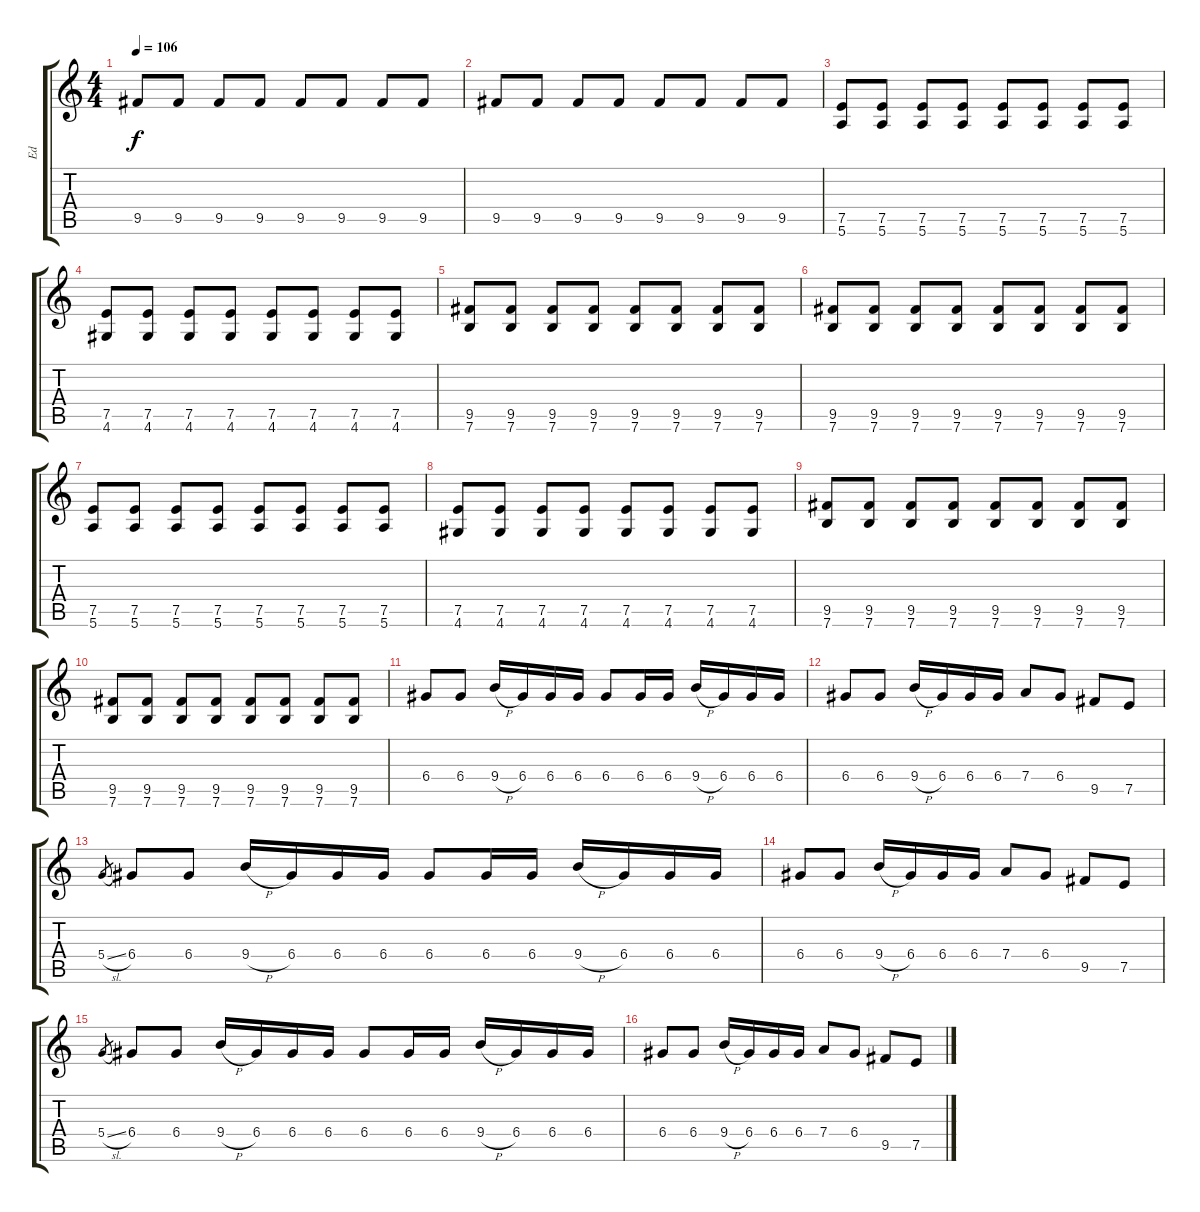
\track ("Ed" "Ed") {instrument overdrivenguitar}
\staff {score tabs}
\tuning (E4 B3 G3 D3 A2 E2) {hide}
\ts (4 4)
\tempo 106
\clef g2
\ks c
9.5.8{dy f} 9.5.8 9.5.8 9.5.8 9.5.8 9.5.8 9.5.8 9.5.8 |
9.5.8 9.5.8 9.5.8 9.5.8 9.5.8 9.5.8 9.5.8 9.5.8 |
(7.5 5.6).8 (7.5 5.6).8 (7.5 5.6).8 (7.5 5.6).8 (7.5 5.6).8 (7.5 5.6).8 (7.5 5.6).8 (7.5 5.6).8 |
(7.5 4.6).8 (7.5 4.6).8 (7.5 4.6).8 (7.5 4.6).8 (7.5 4.6).8 (7.5 4.6).8 (7.5 4.6).8 (7.5 4.6).8 |
(9.5 7.6).8 (9.5 7.6).8 (9.5 7.6).8 (9.5 7.6).8 (9.5 7.6).8 (9.5 7.6).8 (9.5 7.6).8 (9.5 7.6).8 |
(9.5 7.6).8 (9.5 7.6).8 (9.5 7.6).8 (9.5 7.6).8 (9.5 7.6).8 (9.5 7.6).8 (9.5 7.6).8 (9.5 7.6).8 |
(7.5 5.6).8 (7.5 5.6).8 (7.5 5.6).8 (7.5 5.6).8 (7.5 5.6).8 (7.5 5.6).8 (7.5 5.6).8 (7.5 5.6).8 |
(7.5 4.6).8 (7.5 4.6).8 (7.5 4.6).8 (7.5 4.6).8 (7.5 4.6).8 (7.5 4.6).8 (7.5 4.6).8 (7.5 4.6).8 |
(9.5 7.6).8 (9.5 7.6).8 (9.5 7.6).8 (9.5 7.6).8 (9.5 7.6).8 (9.5 7.6).8 (9.5 7.6).8 (9.5 7.6).8 |
(9.5 7.6).8 (9.5 7.6).8 (9.5 7.6).8 (9.5 7.6).8 (9.5 7.6).8 (9.5 7.6).8 (9.5 7.6).8 (9.5 7.6).8 |
6.4.8 6.4.8 9.4{h}.16 6.4.16 6.4.16 6.4.16 6.4.8 6.4.16 6.4.16 9.4{h}.16 6.4.16 6.4.16 6.4.16 |
6.4.8 6.4.8 9.4{h}.16 6.4.16 6.4.16 6.4.16 7.4.8 6.4.8 9.5.8 7.5.8 |
5.4{sl}.8{gr} 6.4.8 6.4.8 9.4{h}.16 6.4.16 6.4.16 6.4.16 6.4.8 6.4.16 6.4.16 9.4{h}.16 6.4.16 6.4.16 6.4.16 |
6.4.8 6.4.8 9.4{h}.16 6.4.16 6.4.16 6.4.16 7.4.8 6.4.8 9.5.8 7.5.8 |
5.4{sl}.8{gr} 6.4.8 6.4.8 9.4{h}.16 6.4.16 6.4.16 6.4.16 6.4.8 6.4.16 6.4.16 9.4{h}.16 6.4.16 6.4.16 6.4.16 |
6.4.8 6.4.8 9.4{h}.16 6.4.16 6.4.16 6.4.16 7.4.8 6.4.8 9.5.8 7.5{ss}.8
